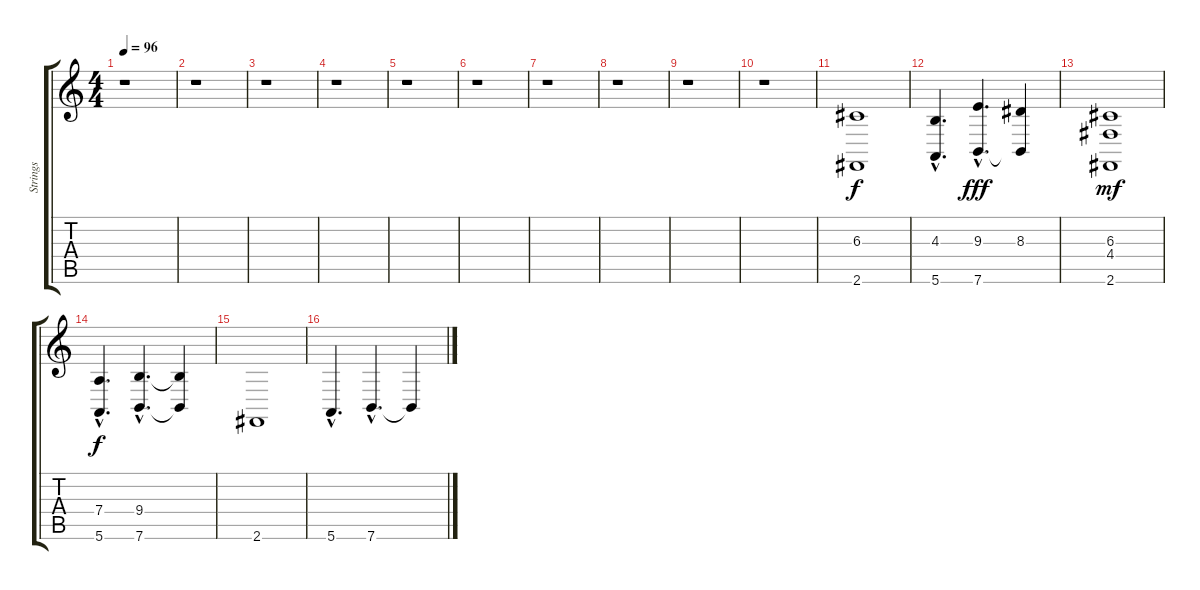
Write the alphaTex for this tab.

\track ("Strings" "Strings") {instrument stringensemble1}
\staff {score tabs}
\tuning (E4 B3 G3 D3 A2 E2) {hide}
\ts (4 4)
\tempo 96
\clef g2
\ks c
r.1{dy f} |
r.1 |
r.1 |
r.1 |
r.1 |
r.1 |
r.1 |
r.1 |
r.1 |
r.1 |
(6.3 2.6).1 |
(4.3{hac} 5.6{hac}).4{d} (9.3{hac} 7.6{hac}).4{d dy fff} (8.3 7.6{t}).4 |
(6.3 4.4 2.6).1{dy mf} |
(7.4{hac} 5.6{hac}).4{d dy f} (9.4{hac} 7.6{hac}).4{d} (9.4{t} 7.6{t}).4 |
2.6.1 |
5.6{hac}.4{d} 7.6{hac}.4{d} 7.6{t}.4
